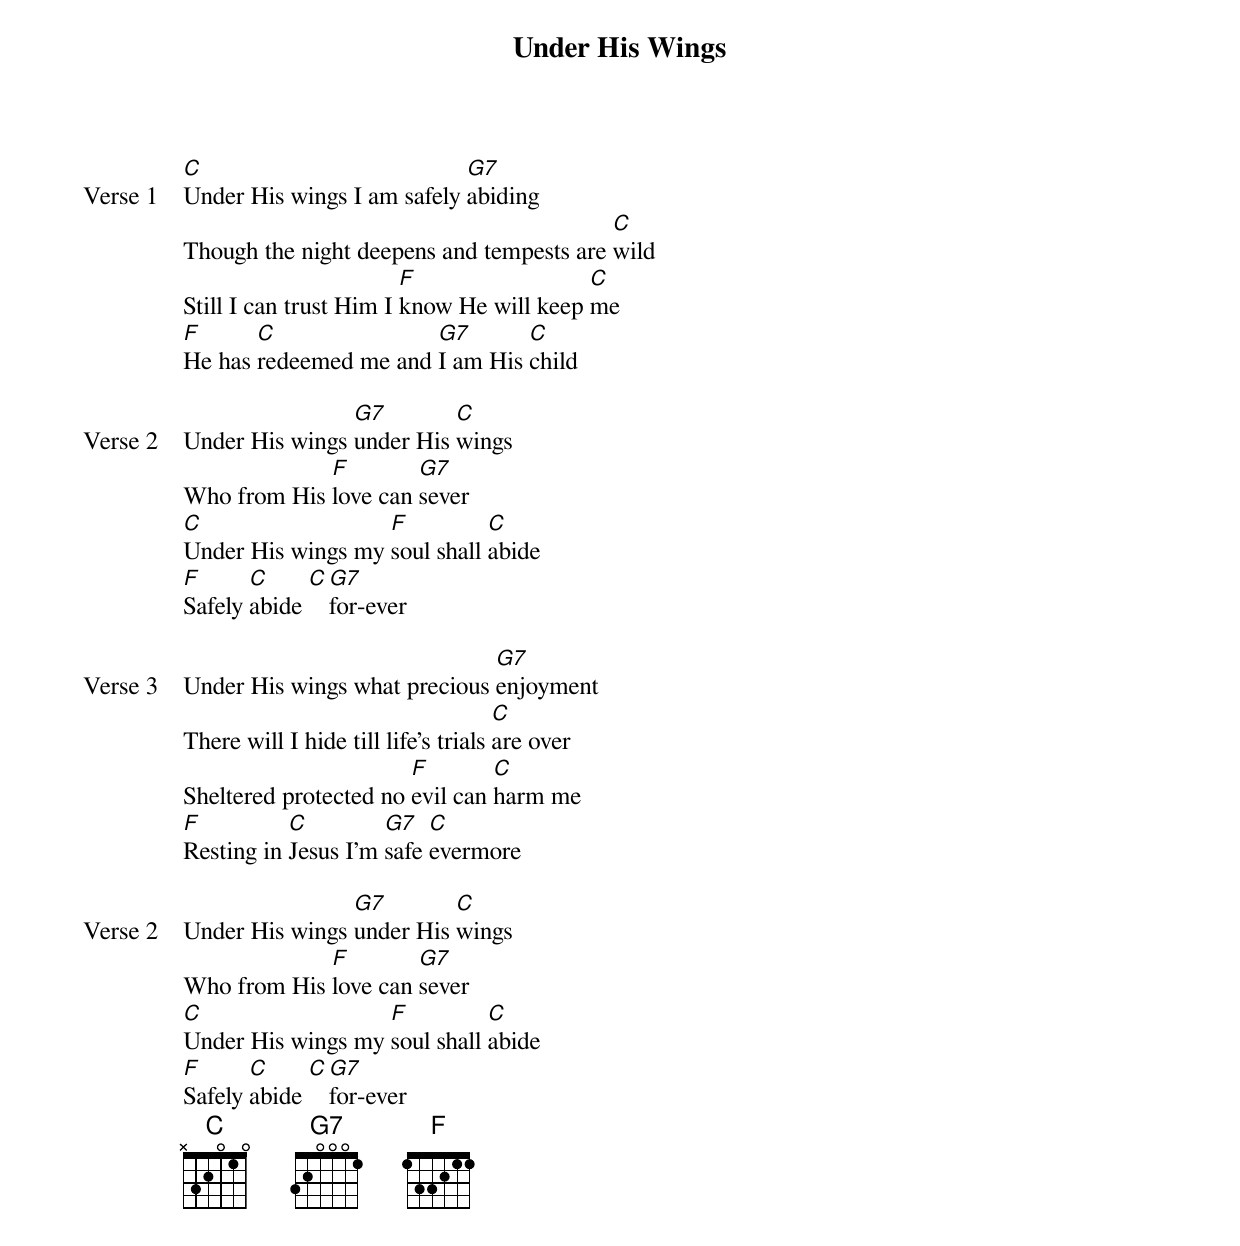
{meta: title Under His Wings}
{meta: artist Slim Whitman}
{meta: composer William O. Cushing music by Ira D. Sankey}
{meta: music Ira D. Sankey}

{start_of_verse: Verse 1}
[C]Under His wings I am safely [G7]abiding
Though the night deepens and tempests are [C]wild
Still I can trust Him I [F]know He will keep [C]me
[F]He has [C]redeemed me and [G7]I am His [C]child
{end_of_verse}

{start_of_verse: Verse 2}
Under His wings [G7]under His [C]wings
Who from His [F]love can [G7]sever
[C]Under His wings my [F]soul shall [C]abide
[F]Safely [C]abide [C][G7]for-ever
{end_of_verse}

{start_of_verse: Verse 3}
Under His wings what precious [G7]enjoyment
There will I hide till life's trials [C]are over
Sheltered protected no [F]evil can [C]harm me
[F]Resting in [C]Jesus I'm [G7]safe [C]evermore
{end_of_verse}

{start_of_verse: Verse 2}
Under His wings [G7]under His [C]wings
Who from His [F]love can [G7]sever
[C]Under His wings my [F]soul shall [C]abide
[F]Safely [C]abide [C][G7]for-ever
{end_of_verse}
